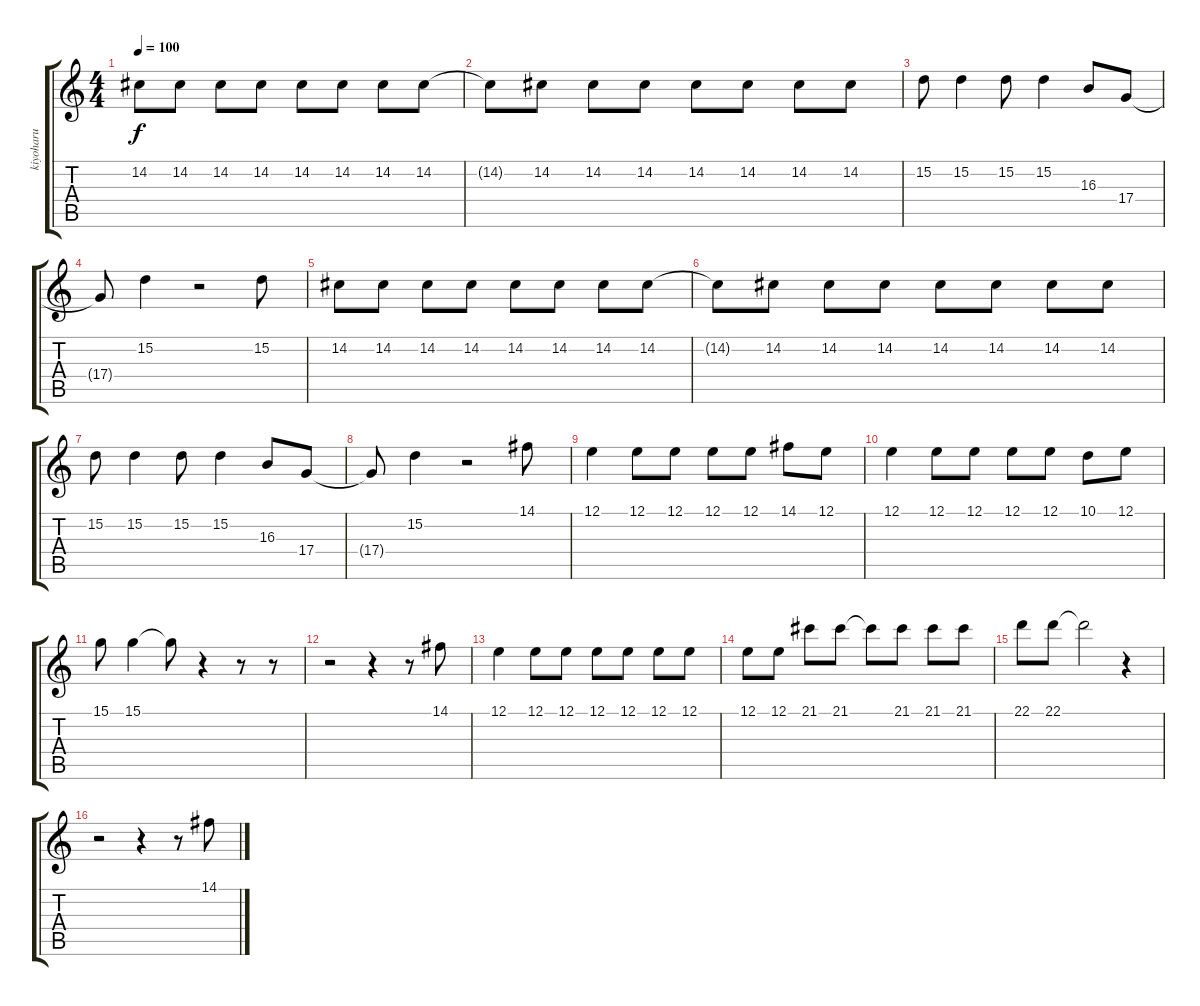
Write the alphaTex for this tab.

\track ("kiyoharu" "kiyoharu") {instrument clarinet}
\staff {score tabs}
\tuning (E4 B3 G3 D3 A2 E2) {hide}
\ts (4 4)
\tempo 100
\clef g2
\ks c
14.2.8{dy f} 14.2.8 14.2.8 14.2.8 14.2.8 14.2.8 14.2.8 14.2.8 |
14.2{t}.8 14.2.8 14.2.8 14.2.8 14.2.8 14.2.8 14.2.8 14.2.8 |
15.2.8 15.2.4 15.2.8 15.2.4 16.3.8 17.4.8 |
17.4{t}.8 15.2.4 r.2 15.2.8 |
14.2.8 14.2.8 14.2.8 14.2.8 14.2.8 14.2.8 14.2.8 14.2.8 |
14.2{t}.8 14.2.8 14.2.8 14.2.8 14.2.8 14.2.8 14.2.8 14.2.8 |
15.2.8 15.2.4 15.2.8 15.2.4 16.3.8 17.4.8 |
17.4{t}.8 15.2.4 r.2 14.1.8 |
12.1.4 12.1.8 12.1.8 12.1.8 12.1.8 14.1.8 12.1.8 |
12.1.4 12.1.8 12.1.8 12.1.8 12.1.8 10.1.8 12.1.8 |
15.1.8 15.1.4 15.1{t}.8 r.4 r.8 r.8 |
r.2 r.4 r.8 14.1.8 |
12.1.4 12.1.8 12.1.8 12.1.8 12.1.8 12.1.8 12.1.8 |
12.1.8 12.1.8 21.1.8 21.1.8 21.1{t}.8 21.1.8 21.1.8 21.1.8 |
22.1.8 22.1.8 22.1{t}.2 r.4 |
r.2 r.4 r.8 14.1.8
